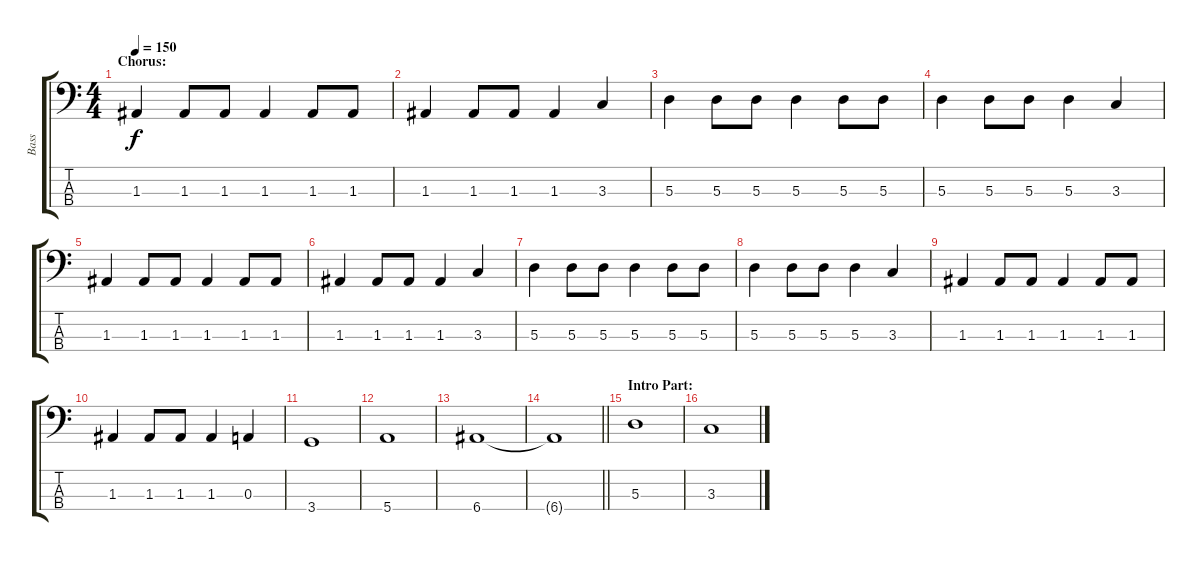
\track ("Bass" "Bass") {instrument electricbasspick}
\staff {score tabs}
\tuning (G2 D2 A1 E1) {hide}
\ts (4 4)
\section ("" "Chorus:")
\tempo 150
\clef f4
\ks c
1.3.4{dy f} 1.3.8 1.3.8 1.3.4 1.3.8 1.3.8 |
1.3.4 1.3.8 1.3.8 1.3.4 3.3.4 |
5.3.4 5.3.8 5.3.8 5.3.4 5.3.8 5.3.8 |
5.3.4 5.3.8 5.3.8 5.3.4 3.3.4 |
1.3.4 1.3.8 1.3.8 1.3.4 1.3.8 1.3.8 |
1.3.4 1.3.8 1.3.8 1.3.4 3.3.4 |
5.3.4 5.3.8 5.3.8 5.3.4 5.3.8 5.3.8 |
5.3.4 5.3.8 5.3.8 5.3.4 3.3.4 |
1.3.4 1.3.8 1.3.8 1.3.4 1.3.8 1.3.8 |
1.3.4 1.3.8 1.3.8 1.3.4 0.3.4 |
3.4.1 |
5.4.1 |
6.4.1 |
\barLineRight lightlight
6.4{t}.1 |
\section ("" "Intro Part:")
5.3.1 |
3.3.1
